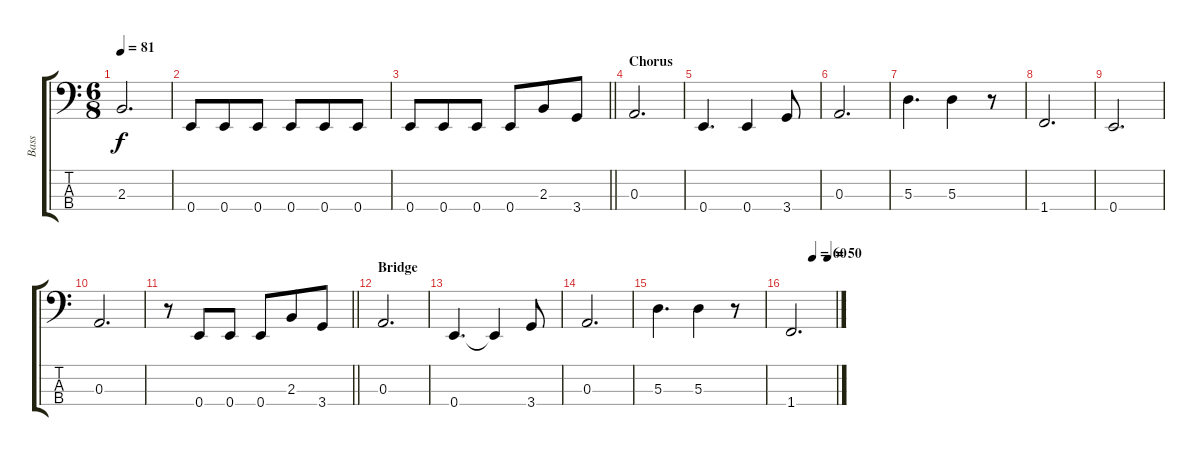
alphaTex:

\track ("Bass" "Bass") {instrument fretlessbass}
\staff {score tabs}
\tuning (G2 D2 A1 E1) {hide}
\ts (6 8)
\tempo 81
\clef f4
\ks c
2.3.2{d dy f} |
0.4.8 0.4.8 0.4.8 0.4.8 0.4.8 0.4.8 |
\barLineRight lightlight
0.4.8 0.4.8 0.4.8 0.4.8 2.3.8 3.4.8 |
\section ("" "Chorus")
0.3.2{d} |
0.4.4{d} 0.4.4 3.4.8 |
0.3.2{d} |
5.3.4{d} 5.3.4 r.8 |
1.4.2{d} |
0.4.2{d} |
0.3.2{d} |
\barLineRight lightlight
r.8 0.4.8 0.4.8 0.4.8 2.3.8 3.4.8 |
\section ("" "Bridge")
0.3.2{d} |
0.4.4{d} 0.4{t}.4 3.4.8 |
0.3.2{d} |
5.3.4{d} 5.3.4 r.8 |
\tempo (60 0.5)
\tempo (50 0.8333333333333334)
1.4.2{d}
